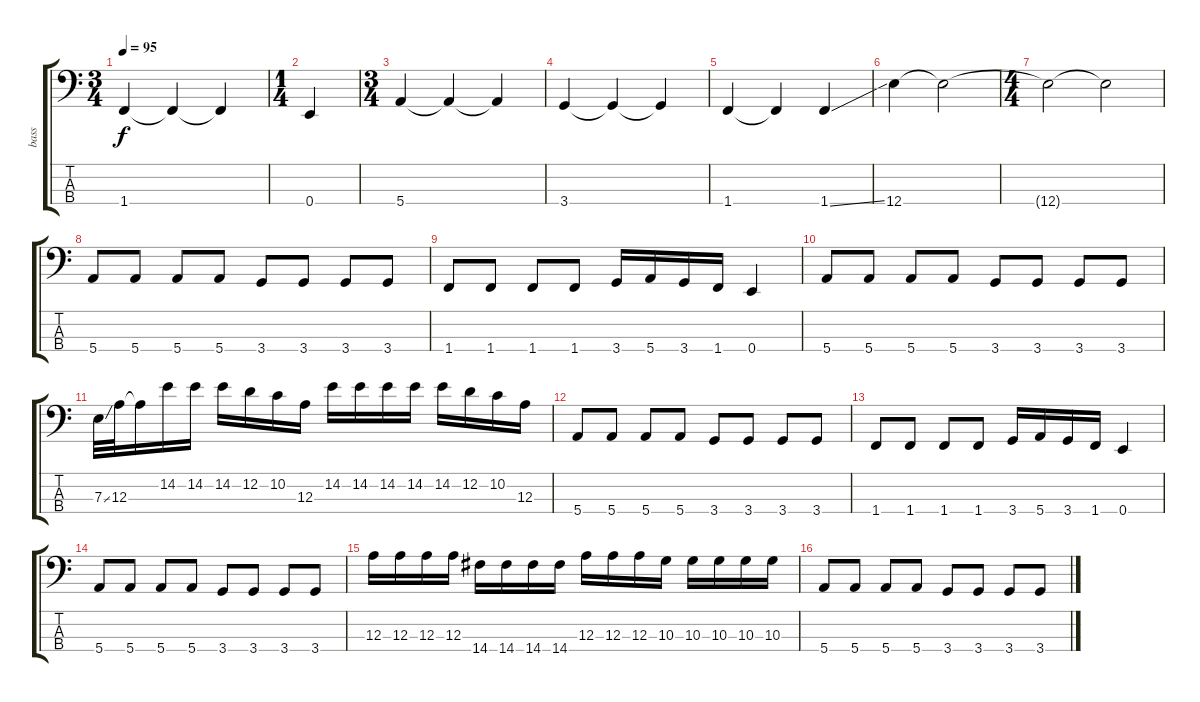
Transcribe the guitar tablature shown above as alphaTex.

\track ("bass" "bass") {instrument electricbassfinger}
\staff {score tabs}
\tuning (G2 D2 A1 E1) {hide}
\ts (3 4)
\tempo 95
\clef f4
\ks c
1.4.4{dy f} 1.4{t}.4 1.4{t}.4 |
\ts (1 4)
0.4.4 |
\ts (3 4)
5.4.4 5.4{t}.4 5.4{t}.4 |
3.4.4 3.4{t}.4 3.4{t}.4 |
1.4.4 1.4{t}.4 1.4{ss}.4 |
12.4.4 12.4{t}.2 |
\ts (4 4)
12.4{t}.2 12.4{t}.2 |
5.4.8 5.4.8 5.4.8 5.4.8 3.4.8 3.4.8 3.4.8 3.4.8 |
1.4.8 1.4.8 1.4.8 1.4.8 3.4.16 5.4.16 3.4.16 1.4.16 0.4.4 |
5.4.8 5.4.8 5.4.8 5.4.8 3.4.8 3.4.8 3.4.8 3.4.8 |
7.3{ss}.32 12.3.32 12.3{t}.16 14.2.16 14.2.16 14.2.16 12.2.16 10.2.16 12.3.16 14.2.16 14.2.16 14.2.16 14.2.16 14.2.16 12.2.16 10.2.16 12.3.16 |
5.4.8 5.4.8 5.4.8 5.4.8 3.4.8 3.4.8 3.4.8 3.4.8 |
1.4.8 1.4.8 1.4.8 1.4.8 3.4.16 5.4.16 3.4.16 1.4.16 0.4.4 |
5.4.8 5.4.8 5.4.8 5.4.8 3.4.8 3.4.8 3.4.8 3.4.8 |
12.3.16 12.3.16 12.3.16 12.3.16 14.4.16 14.4.16 14.4.16 14.4.16 12.3.16 12.3.16 12.3.16 10.3.16 10.3.16 10.3.16 10.3.16 10.3.16 |
5.4.8 5.4.8 5.4.8 5.4.8 3.4.8 3.4.8 3.4.8 3.4.8
